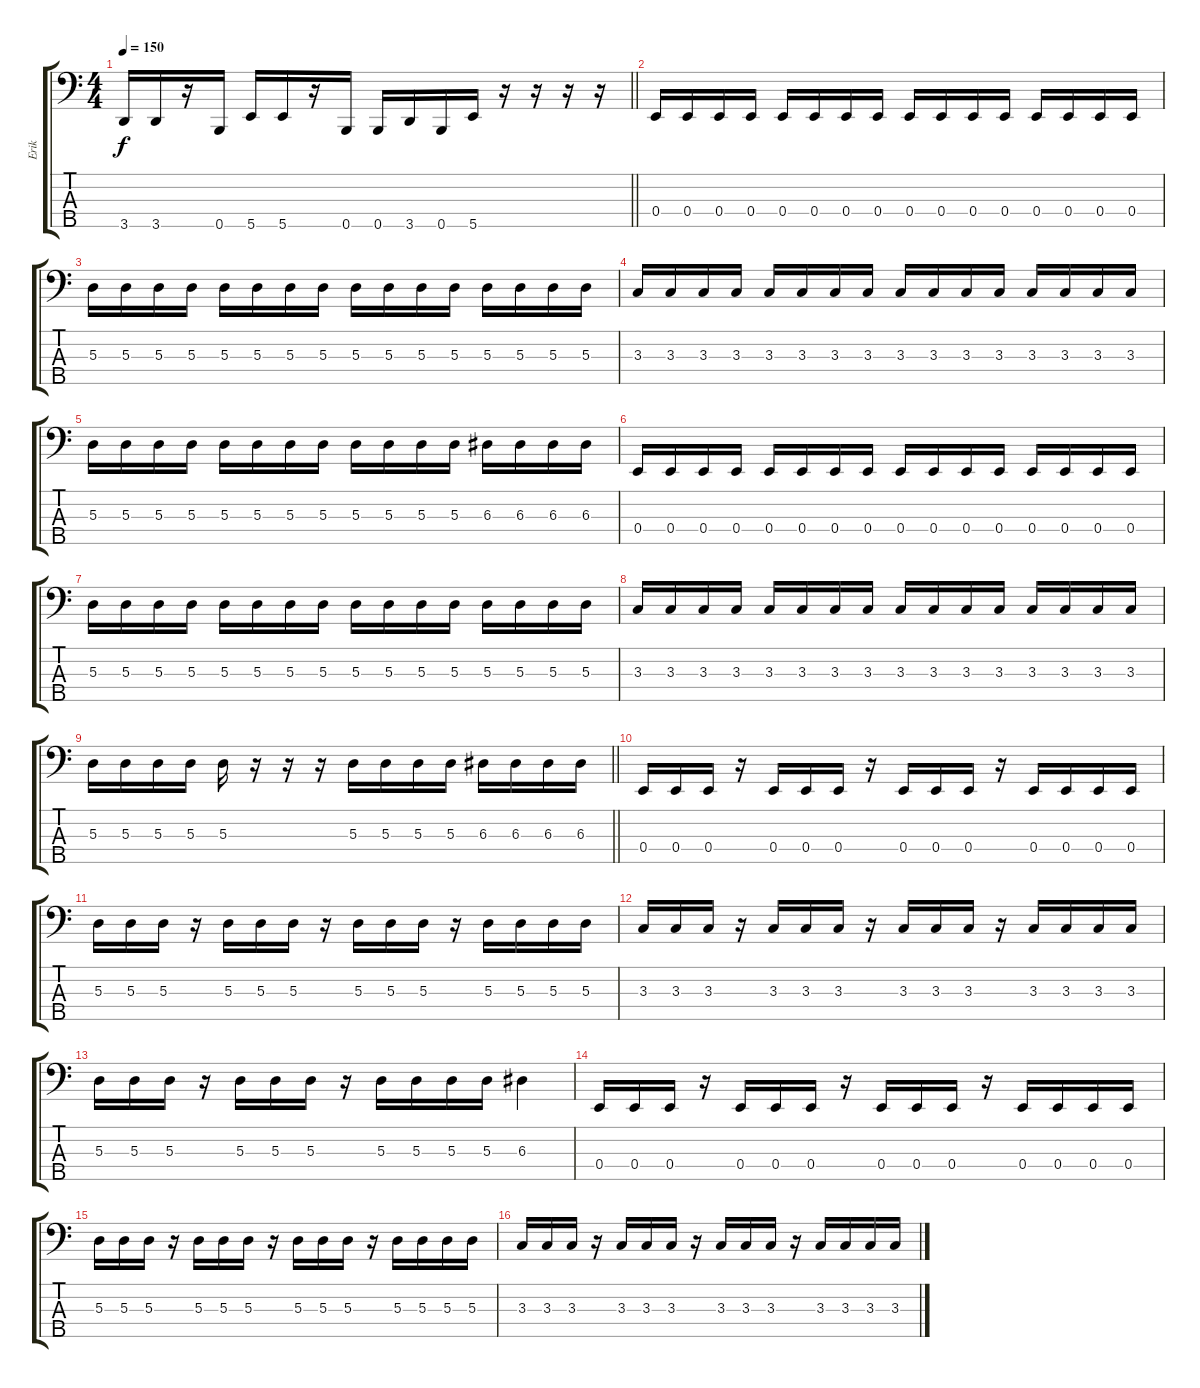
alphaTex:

\track ("Erik" "Erik") {instrument electricbassfinger}
\staff {score tabs}
\tuning (G2 D2 A1 E1 B0) {hide}
\ts (4 4)
\tempo 150
\clef f4
\barLineRight lightlight
\ks c
3.5.16{dy f} 3.5.16 r.16 0.5.16 5.5.16 5.5.16 r.16 0.5.16 0.5.16 3.5.16 0.5.16 5.5.16 r.16 r.16 r.16 r.16 |
\section ("" "")
0.4.16 0.4.16 0.4.16 0.4.16 0.4.16 0.4.16 0.4.16 0.4.16 0.4.16 0.4.16 0.4.16 0.4.16 0.4.16 0.4.16 0.4.16 0.4.16 |
5.3.16 5.3.16 5.3.16 5.3.16 5.3.16 5.3.16 5.3.16 5.3.16 5.3.16 5.3.16 5.3.16 5.3.16 5.3.16 5.3.16 5.3.16 5.3.16 |
3.3.16 3.3.16 3.3.16 3.3.16 3.3.16 3.3.16 3.3.16 3.3.16 3.3.16 3.3.16 3.3.16 3.3.16 3.3.16 3.3.16 3.3.16 3.3.16 |
5.3.16 5.3.16 5.3.16 5.3.16 5.3.16 5.3.16 5.3.16 5.3.16 5.3.16 5.3.16 5.3.16 5.3.16 6.3.16 6.3.16 6.3.16 6.3.16 |
0.4.16 0.4.16 0.4.16 0.4.16 0.4.16 0.4.16 0.4.16 0.4.16 0.4.16 0.4.16 0.4.16 0.4.16 0.4.16 0.4.16 0.4.16 0.4.16 |
5.3.16 5.3.16 5.3.16 5.3.16 5.3.16 5.3.16 5.3.16 5.3.16 5.3.16 5.3.16 5.3.16 5.3.16 5.3.16 5.3.16 5.3.16 5.3.16 |
3.3.16 3.3.16 3.3.16 3.3.16 3.3.16 3.3.16 3.3.16 3.3.16 3.3.16 3.3.16 3.3.16 3.3.16 3.3.16 3.3.16 3.3.16 3.3.16 |
\barLineRight lightlight
5.3.16 5.3.16 5.3.16 5.3.16 5.3.16 r.16 r.16 r.16 5.3.16 5.3.16 5.3.16 5.3.16 6.3.16 6.3.16 6.3.16 6.3.16 |
\section ("" "")
0.4.16 0.4.16 0.4.16 r.16 0.4.16 0.4.16 0.4.16 r.16 0.4.16 0.4.16 0.4.16 r.16 0.4.16 0.4.16 0.4.16 0.4.16 |
5.3.16 5.3.16 5.3.16 r.16 5.3.16 5.3.16 5.3.16 r.16 5.3.16 5.3.16 5.3.16 r.16 5.3.16 5.3.16 5.3.16 5.3.16 |
3.3.16 3.3.16 3.3.16 r.16 3.3.16 3.3.16 3.3.16 r.16 3.3.16 3.3.16 3.3.16 r.16 3.3.16 3.3.16 3.3.16 3.3.16 |
5.3.16 5.3.16 5.3.16 r.16 5.3.16 5.3.16 5.3.16 r.16 5.3.16 5.3.16 5.3.16 5.3.16 6.3.4 |
0.4.16 0.4.16 0.4.16 r.16 0.4.16 0.4.16 0.4.16 r.16 0.4.16 0.4.16 0.4.16 r.16 0.4.16 0.4.16 0.4.16 0.4.16 |
5.3.16 5.3.16 5.3.16 r.16 5.3.16 5.3.16 5.3.16 r.16 5.3.16 5.3.16 5.3.16 r.16 5.3.16 5.3.16 5.3.16 5.3.16 |
3.3.16 3.3.16 3.3.16 r.16 3.3.16 3.3.16 3.3.16 r.16 3.3.16 3.3.16 3.3.16 r.16 3.3.16 3.3.16 3.3.16 3.3.16
